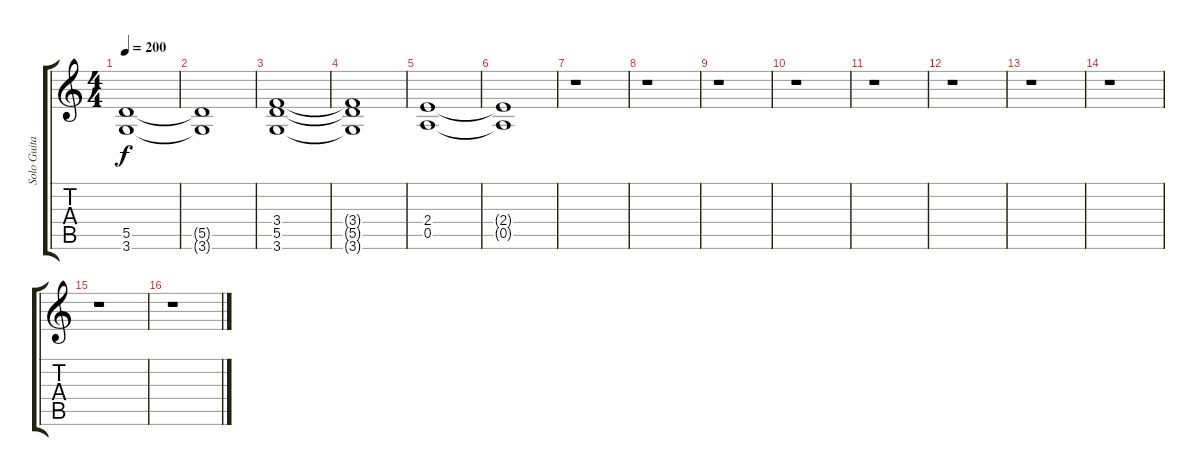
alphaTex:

\track ("Solo Guitar" "Solo Guita") {instrument overdrivenguitar}
\staff {score tabs}
\tuning (E4 B3 G3 D3 A2 E2) {hide}
\ts (4 4)
\tempo 200
\clef g2
\ks c
(5.5 3.6).1{dy f} |
(5.5{t} 3.6{t}).1 |
(3.4 5.5 3.6).1 |
(3.4{t} 5.5{t} 3.6{t}).1 |
(2.4 0.5).1 |
(2.4{t} 0.5{t}).1 |
r.1 |
r.1 |
r.1 |
r.1 |
r.1 |
r.1 |
r.1 |
r.1 |
r.1 |
r.1
